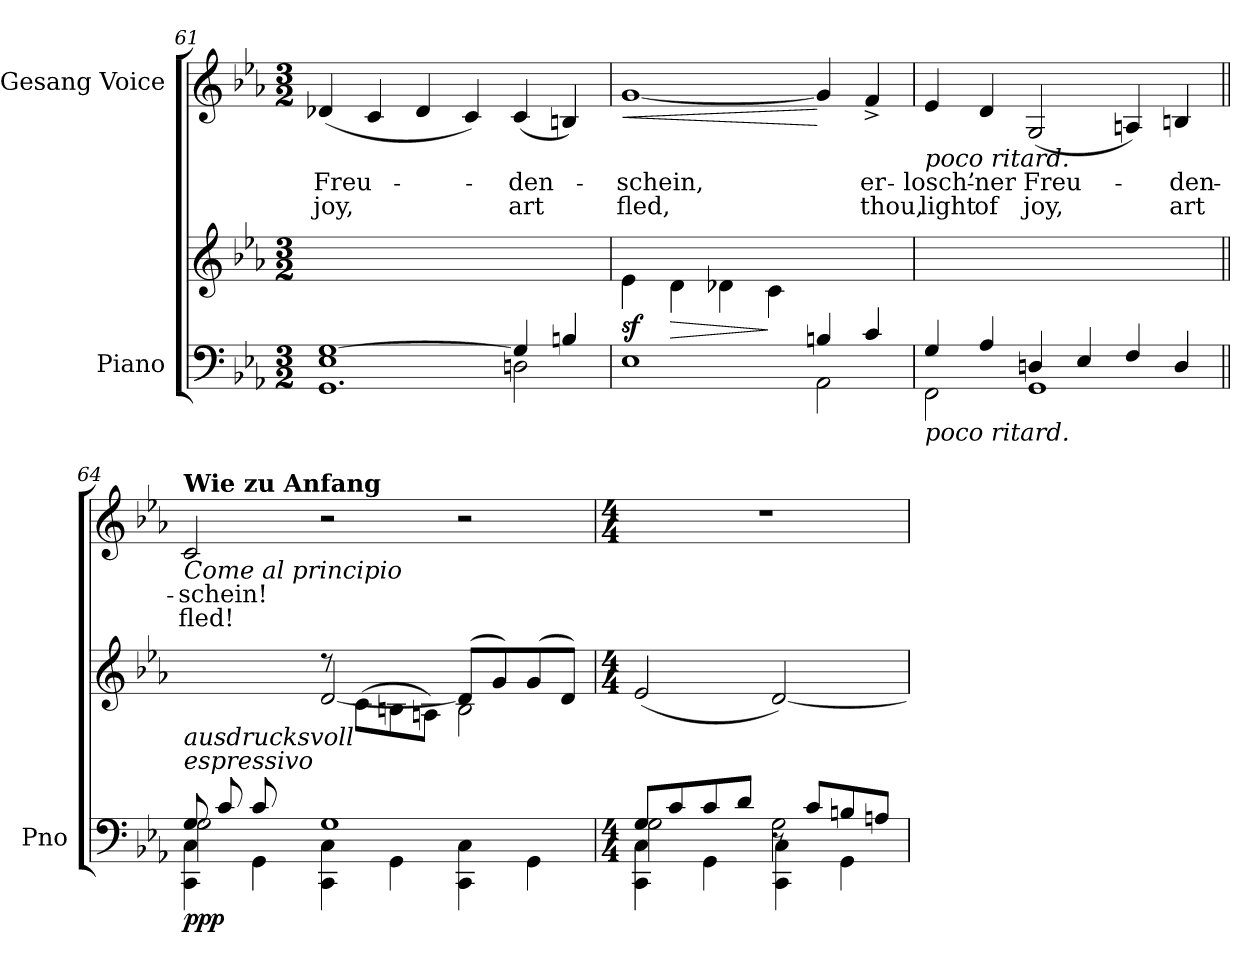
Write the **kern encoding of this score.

**kern	**kern	**dynam	**kern	**text	**text	**dynam
*part2	*part2	*part2	*part1	*part1	*part1	*part1
*staff3	*staff2	*staff2/3	*staff1	*staff1	*staff1	*staff1
*I"Piano	*	*	*I"Gesang Voice	*	*	*
*I'Pno	*	*	*	*	*	*
!!LO:LB:g=z
*clefF4	*clefG2	*	*clefG2	*	*	*
*k[b-e-a-]	*k[b-e-a-]	*	*k[b-e-a-]	*	*	*
*M3/2	*M3/2	*	*M3/2	*	*	*
=61	=61	=61	=61	=61	=61	=61
*^	*	*	*	*	*	*
*	*^	*	*	*	*	*	*
!	!	!	!	!	!	!LO:LY:b	!LO:LY:b	!
[1G	1E-	1.GG	1.ryy	.	(4d-X/	Freu-	joy,	.
.	.	.	.	.	4c/	.	.	.
.	.	.	.	.	4d-/	.	.	.
.	.	.	.	.	4c/)	.	.	.
!	!	!	!	!	!	!LO:LY:b	!LO:LY:b	!
4G/]	2Dn\	.	.	.	(4c/	-den-	art	.
4Bn/	.	.	.	.	4Bn/)	.	.	.
*	*v	*v	*	*	*	*	*	*
=62	=62	=62	=62	=62	=62	=62	=62
!	!	!	!LO:DY:a=2	!	!LO:LY:b	!LO:LY:b	!LO:HP:b
1ryy	1E-	4e-\	sf	[1g	-schein,	fled,	<
!	!	!	!LO:HP:b	!	!	!	!
.	.	4d\	>	.	.	.	.
.	.	4d-X\	.	.	.	.	.
.	.	4c\	]	.	.	.	.
4Bn/	2AA-\	2ryy	.	4g/]	.	.	[
!	!	!	!	!	!LO:LY:b	!LO:LY:b	!
4c/	.	.	.	4f^>/	er-	thou,	.
=63	=63	=63	=63	=63	=63	=63	=63
!	!	!	!	!LO:TX:b:i:t=poco ritard.	!	!	!
!LO:TX:b:i:t=poco ritard.	!	!	!	!	!	!	!
!	!	!	!	!	!LO:LY:b	!LO:LY:b	!
4G/	2FF\	1.ryy	.	4e-/	-losch’-	light	.
!	!	!	!	!	!LO:LY:b	!LO:LY:b	!
4A-/	.	.	.	4d/	-ner	of	.
!	!	!	!	!	!LO:LY:b	!LO:LY:b	!
4Dn/	1GG	.	.	(2G/	Freu-	joy,	.
4E-/	.	.	.	.	.	.	.
4F/	.	.	.	4An/)	.	.	.
!	!	!	!	!	!LO:LY:b	!LO:LY:b	!
4D/	.	.	.	4Bn/	-den-	art	.
!!LO:LB:g=z
=64||	=64||	=64||	=64||	=64||	=64||	=64||	=64||
*	*^	*^	*	*	*	*	*
!	!	!	!	!	!	!LO:TX:a:B:t=Wie zu Anfang	!	!	!
!	!	!	!	!	!	!LO:TX:b:i:t=Come al principio	!	!	!
!	!	!	!LO:TX:b:i:t=ausdrucksvoll	!	!	!	!	!	!
!	!	!	!LO:TX:b:i:t=espressivo	!	!	!	!	!	!
!	!	!	!	!	!LO:DY:b=2	!	!LO:LY:b	!LO:LY:b	!
!	!	!	!	!	!LO:DY:n=1:b	!	!	!	!
8G/L	2G\	4CC\ 4C\	4.ryy	2ryy	pp p	2c/	-schein!	fled!	.
8c/	.	.	.	.	.	.	.	.	.
(8c/	.	4GG\	.	.	.	.	.	.	.
1ryy	.	.	8d\J)	.	.	.	.	.	.
.	1G	4CC\ 4C\	8r	[2d/	.	2r	.	.	.
.	.	.	(8c\L	.	.	.	.	.	.
.	.	4GG\	8Bn\	.	.	.	.	.	.
.	.	.	8An\J)	.	.	.	.	.	.
.	.	4CC\ 4C\	(>8d/L]	2B\	.	2r	.	.	.
.	.	.	8g/)	.	.	.	.	.	.
.	.	4GG\	(>8g/	.	.	.	.	.	.
8ryy	.	.	8d/J)	.	.	.	.	.	.
*	*	*	*v	*v	*	*	*	*	*
=65	=65	=65	=65	=65	=65	=65	=65	=65
*M4/4	*	*	*M4/4	*	*M4/4	*	*	*
8G/L	2G\	4CC\ 4C\	(2e-/	.	1r	.	.	.
8c/	.	.	.	.	.	.	.	.
8c/	.	4GG\	.	.	.	.	.	.
8d/J	.	.	.	.	.	.	.	.
8r	2G\	4CC\ 4C\	[2d/)	.	.	.	.	.
8c/L	.	.	.	.	.	.	.	.
8Bn/	.	4GG\	.	.	.	.	.	.
8An/J	.	.	.	.	.	.	.	.
*v	*v	*v	*	*	*	*	*	*
=	=	=	=	=	=	=
*-	*-	*-	*-	*-	*-	*-
